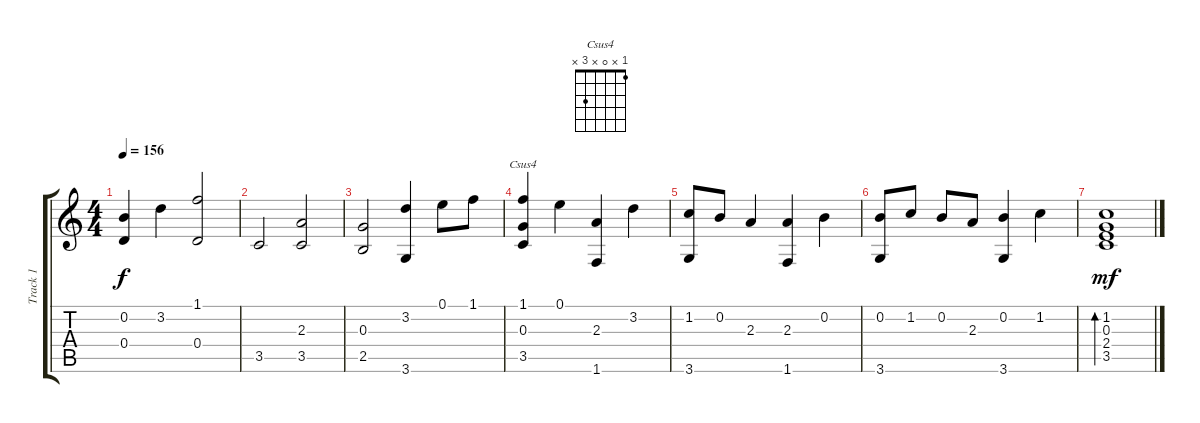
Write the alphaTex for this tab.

\track ("Track 1" "Track 1") {instrument acousticguitarnylon}
\staff {score tabs}
\tuning (E4 B3 G3 D3 A2 E2) {hide}
\chord ("Csus4" 1 x 0 x 3 x)
\ts (4 4)
\tempo 156
\clef g2
\ks c
(0.2 0.4).4{dy f} 3.2.4 (1.1 0.4).2 |
3.5.2 (2.3 3.5).2 |
(0.3 2.5).2 (3.2 3.6).4 0.1.8 1.1.8 |
(1.1 0.3 3.5).4{ch "Csus4"} 0.1.4 (2.3 1.6).4 3.2.4 |
(1.2 3.6).8 0.2.8 2.3.4 (2.3 1.6).4 0.2.4 |
(0.2 3.6).8 1.2.8 0.2.8 2.3.8 (0.2 3.6).4 1.2.4 |
(1.2 0.3 2.4 3.5).1{bd 240 dy mf}
